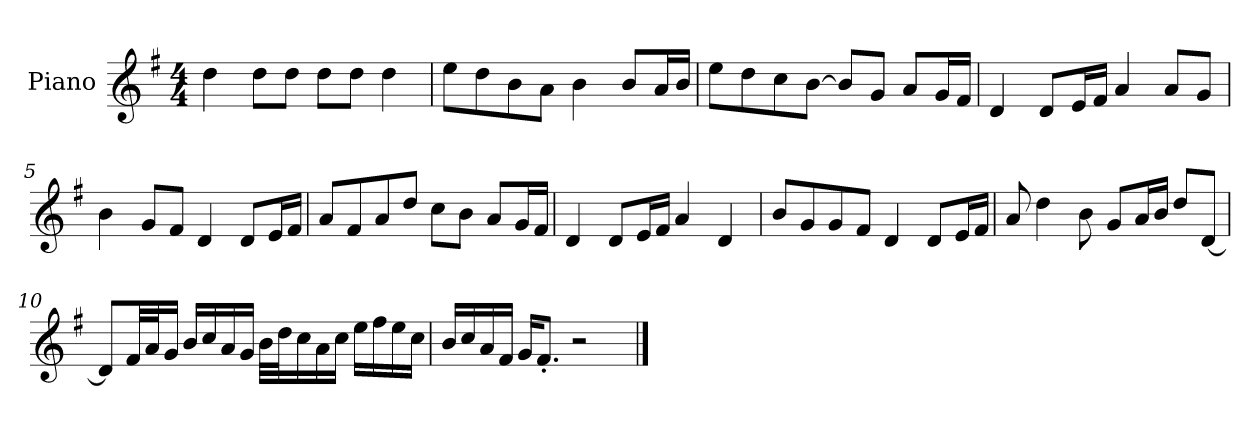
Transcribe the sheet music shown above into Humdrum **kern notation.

**kern
*part1
*staff1
*I"Piano
*I'P-no
*clefG2
*k[f#]
*M4/4
*MM90
=1
4dd\
8dd\L
8dd\J
8dd\L
8dd\J
4dd\
=2
8ee\L
8dd\
8b\
8a\J
4b\
8b/L
16a/L
16b/JJ
=3
8ee\L
8dd\
8cc\
[8b\J
8b/L]
8g/J
8a/L
16g/L
16f#/JJ
=4
4d/
8d/L
16e/L
16f#/JJ
4a/
8a/L
8g/J
=5
4b\
8g/L
8f#/J
4d/
8d/L
16e/L
16f#/JJ
!!LO:LB:g=z
=6
8a/L
8f#/
8a/
8dd/J
8cc\L
8b\J
8a/L
16g/L
16f#/JJ
=7
4d/
8d/L
16e/L
16f#/JJ
4a/
4d/
=8
8b/L
8g/
8g/
8f#/J
4d/
8d/L
16e/L
16f#/JJ
=9
8a/
4dd\
8b\
8g/L
16a/L
16b/JJ
8dd/L
[8d/J
!!LO:LB:g=z
=10
8d/L]
32f#/LL
32a/J
16g/JJ
16b/LL
16cc/
16a/
16g/JJ
32b\LLL
32dd\J
16cc\
16a\
16cc\JJ
16ee\LL
16ff#\
16ee\
16cc\JJ
=11
16b/LL
16cc/
16a/
16f#/JJ
16g/KL
8.f#'/J
2r
==
*-
